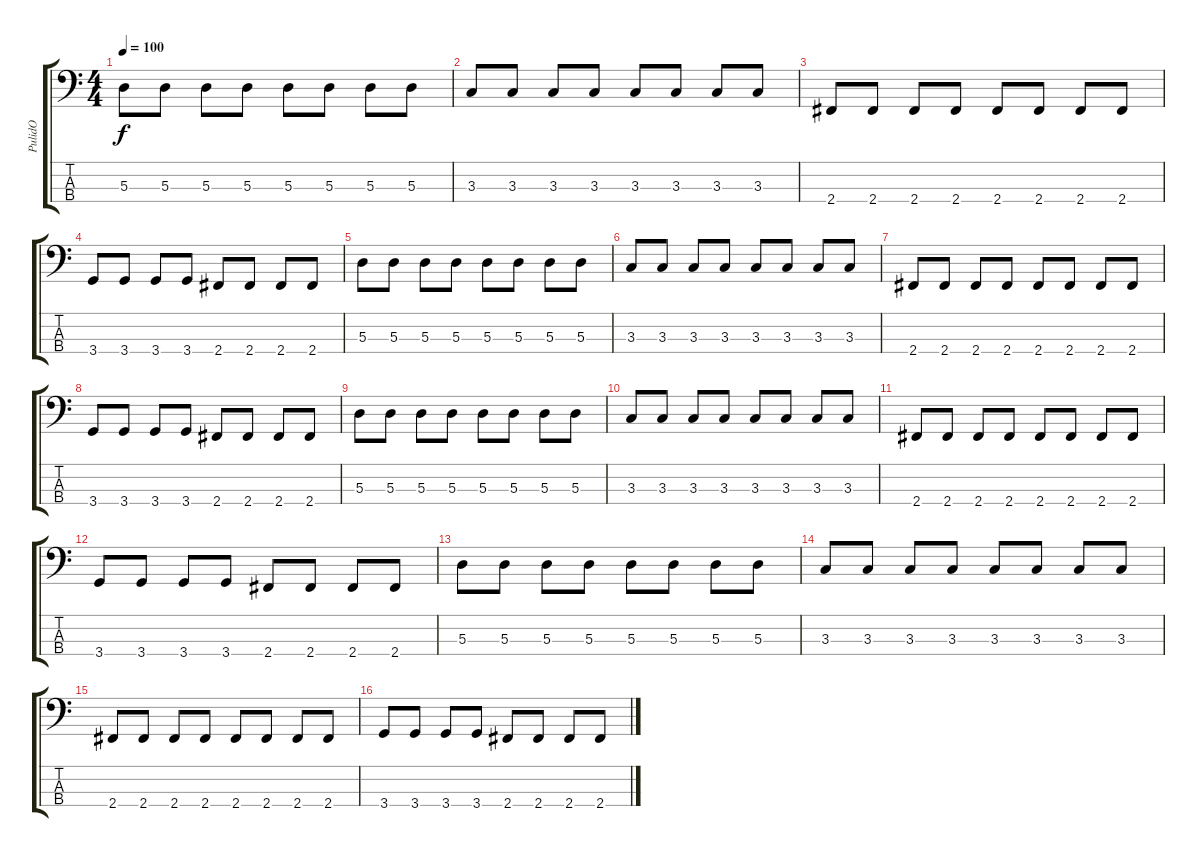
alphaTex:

\track ("PulidO" "PulidO") {instrument electricbasspick}
\staff {score tabs}
\tuning (G2 D2 A1 E1) {hide}
\ts (4 4)
\tempo 100
\clef f4
\ks c
5.3.8{dy f} 5.3.8 5.3.8 5.3.8 5.3.8 5.3.8 5.3.8 5.3.8 |
3.3.8 3.3.8 3.3.8 3.3.8 3.3.8 3.3.8 3.3.8 3.3.8 |
2.4.8 2.4.8 2.4.8 2.4.8 2.4.8 2.4.8 2.4.8 2.4.8 |
3.4.8 3.4.8 3.4.8 3.4.8 2.4.8 2.4.8 2.4.8 2.4.8 |
5.3.8 5.3.8 5.3.8 5.3.8 5.3.8 5.3.8 5.3.8 5.3.8 |
3.3.8 3.3.8 3.3.8 3.3.8 3.3.8 3.3.8 3.3.8 3.3.8 |
2.4.8 2.4.8 2.4.8 2.4.8 2.4.8 2.4.8 2.4.8 2.4.8 |
3.4.8 3.4.8 3.4.8 3.4.8 2.4.8 2.4.8 2.4.8 2.4.8 |
5.3.8 5.3.8 5.3.8 5.3.8 5.3.8 5.3.8 5.3.8 5.3.8 |
3.3.8 3.3.8 3.3.8 3.3.8 3.3.8 3.3.8 3.3.8 3.3.8 |
2.4.8 2.4.8 2.4.8 2.4.8 2.4.8 2.4.8 2.4.8 2.4.8 |
3.4.8 3.4.8 3.4.8 3.4.8 2.4.8 2.4.8 2.4.8 2.4.8 |
5.3.8 5.3.8 5.3.8 5.3.8 5.3.8 5.3.8 5.3.8 5.3.8 |
3.3.8 3.3.8 3.3.8 3.3.8 3.3.8 3.3.8 3.3.8 3.3.8 |
2.4.8 2.4.8 2.4.8 2.4.8 2.4.8 2.4.8 2.4.8 2.4.8 |
3.4.8 3.4.8 3.4.8 3.4.8 2.4.8 2.4.8 2.4.8 2.4.8
